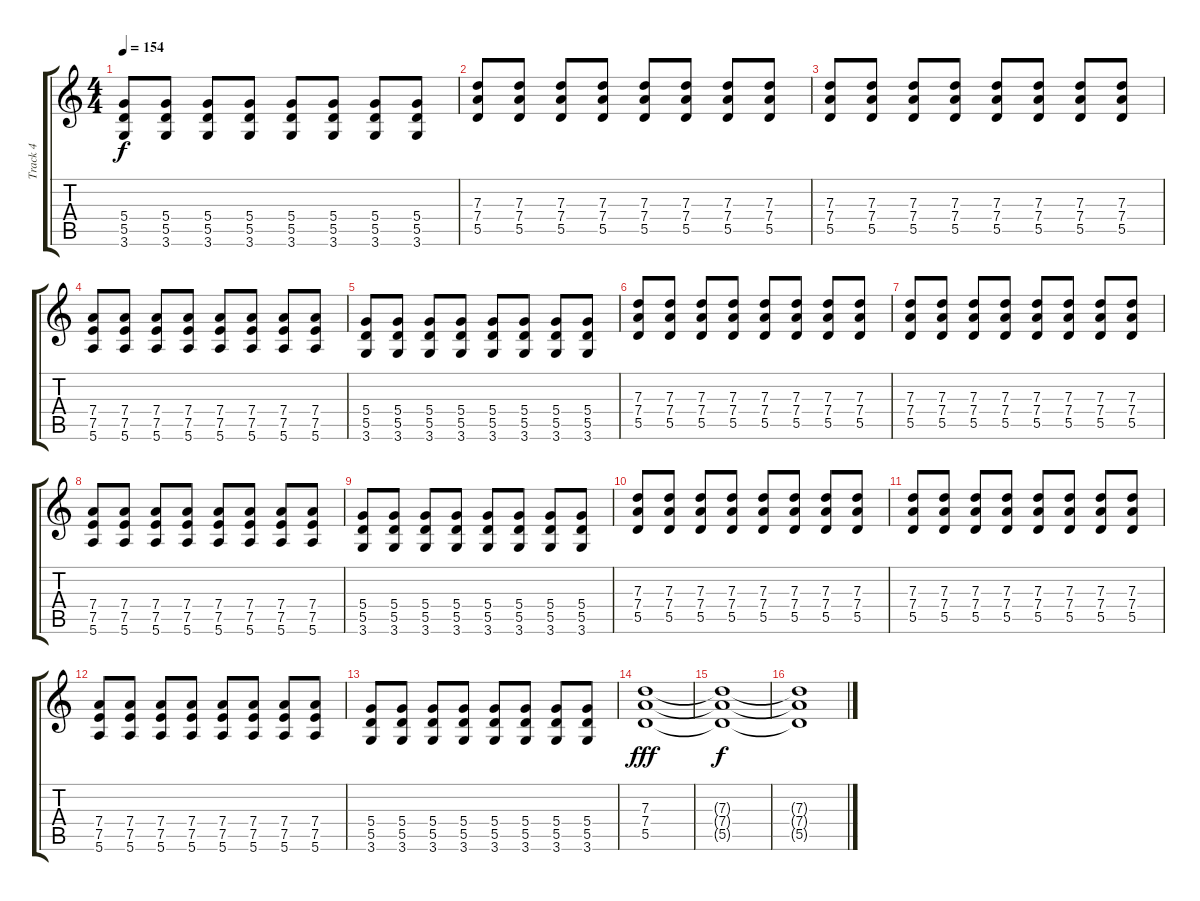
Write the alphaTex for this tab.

\track ("Track 4" "Track 4") {instrument overdrivenguitar}
\staff {score tabs}
\tuning (E4 B3 G3 D3 A2 E2) {hide}
\ts (4 4)
\tempo 154
\clef g2
\ks c
(5.4 5.5 3.6).8{dy f} (5.4 5.5 3.6).8 (5.4 5.5 3.6).8 (5.4 5.5 3.6).8 (5.4 5.5 3.6).8 (5.4 5.5 3.6).8 (5.4 5.5 3.6).8 (5.4 5.5 3.6).8 |
(7.3 7.4 5.5).8 (7.3 7.4 5.5).8 (7.3 7.4 5.5).8 (7.3 7.4 5.5).8 (7.3 7.4 5.5).8 (7.3 7.4 5.5).8 (7.3 7.4 5.5).8 (7.3 7.4 5.5).8 |
(7.3 7.4 5.5).8 (7.3 7.4 5.5).8 (7.3 7.4 5.5).8 (7.3 7.4 5.5).8 (7.3 7.4 5.5).8 (7.3 7.4 5.5).8 (7.3 7.4 5.5).8 (7.3 7.4 5.5).8 |
(7.4 7.5 5.6).8 (7.4 7.5 5.6).8 (7.4 7.5 5.6).8 (7.4 7.5 5.6).8 (7.4 7.5 5.6).8 (7.4 7.5 5.6).8 (7.4 7.5 5.6).8 (7.4 7.5 5.6).8 |
(5.4 5.5 3.6).8 (5.4 5.5 3.6).8 (5.4 5.5 3.6).8 (5.4 5.5 3.6).8 (5.4 5.5 3.6).8 (5.4 5.5 3.6).8 (5.4 5.5 3.6).8 (5.4 5.5 3.6).8 |
(7.3 7.4 5.5).8 (7.3 7.4 5.5).8 (7.3 7.4 5.5).8 (7.3 7.4 5.5).8 (7.3 7.4 5.5).8 (7.3 7.4 5.5).8 (7.3 7.4 5.5).8 (7.3 7.4 5.5).8 |
(7.3 7.4 5.5).8 (7.3 7.4 5.5).8 (7.3 7.4 5.5).8 (7.3 7.4 5.5).8 (7.3 7.4 5.5).8 (7.3 7.4 5.5).8 (7.3 7.4 5.5).8 (7.3 7.4 5.5).8 |
(7.4 7.5 5.6).8 (7.4 7.5 5.6).8 (7.4 7.5 5.6).8 (7.4 7.5 5.6).8 (7.4 7.5 5.6).8 (7.4 7.5 5.6).8 (7.4 7.5 5.6).8 (7.4 7.5 5.6).8 |
(5.4 5.5 3.6).8 (5.4 5.5 3.6).8 (5.4 5.5 3.6).8 (5.4 5.5 3.6).8 (5.4 5.5 3.6).8 (5.4 5.5 3.6).8 (5.4 5.5 3.6).8 (5.4 5.5 3.6).8 |
(7.3 7.4 5.5).8 (7.3 7.4 5.5).8 (7.3 7.4 5.5).8 (7.3 7.4 5.5).8 (7.3 7.4 5.5).8 (7.3 7.4 5.5).8 (7.3 7.4 5.5).8 (7.3 7.4 5.5).8 |
(7.3 7.4 5.5).8 (7.3 7.4 5.5).8 (7.3 7.4 5.5).8 (7.3 7.4 5.5).8 (7.3 7.4 5.5).8 (7.3 7.4 5.5).8 (7.3 7.4 5.5).8 (7.3 7.4 5.5).8 |
(7.4 7.5 5.6).8 (7.4 7.5 5.6).8 (7.4 7.5 5.6).8 (7.4 7.5 5.6).8 (7.4 7.5 5.6).8 (7.4 7.5 5.6).8 (7.4 7.5 5.6).8 (7.4 7.5 5.6).8 |
(5.4 5.5 3.6).8 (5.4 5.5 3.6).8 (5.4 5.5 3.6).8 (5.4 5.5 3.6).8 (5.4 5.5 3.6).8 (5.4 5.5 3.6).8 (5.4 5.5 3.6).8 (5.4 5.5 3.6).8 |
(7.3 7.4 5.5).1{dy fff instrument overdrivenguitar} |
(7.3{t} 7.4{t} 5.5{t}).1{dy f} |
(7.3{t} 7.4{t} 5.5{t}).1
